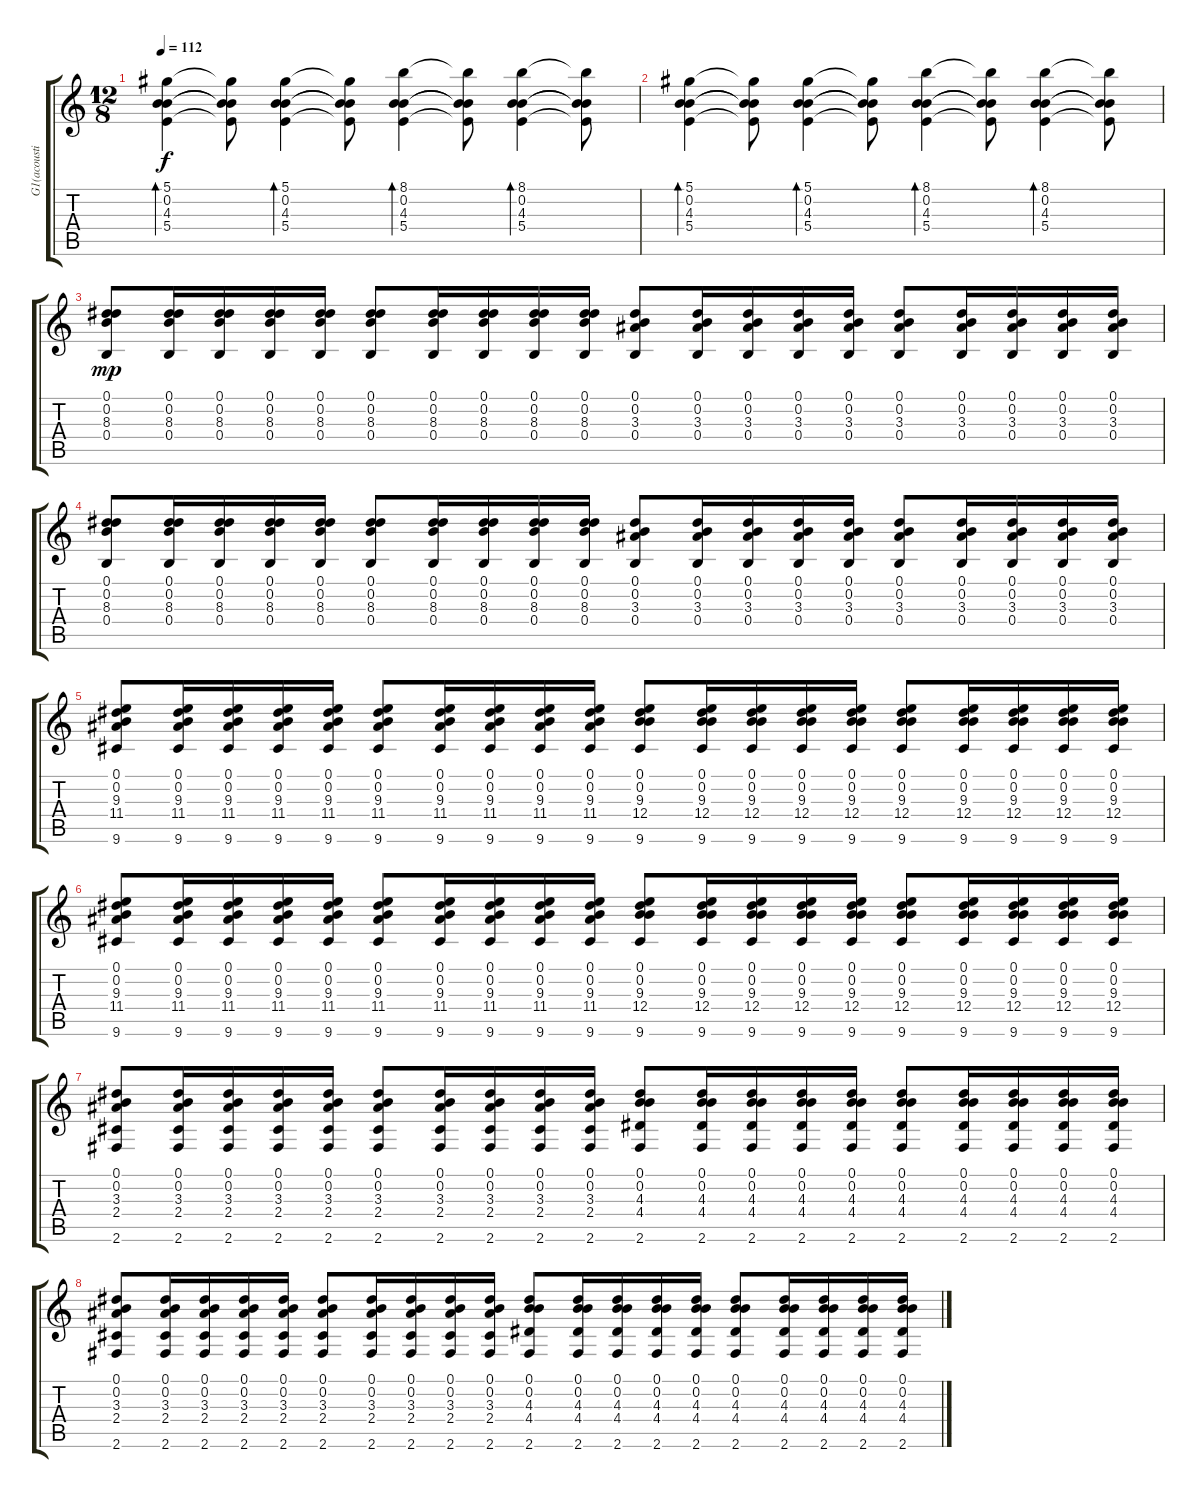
\track ("G1(acoustic)" "G1(acousti") {instrument acousticguitarsteel}
\staff {score tabs}
\tuning (Eb4 B3 G3 B2 A2 E2) {hide}
\ts (12 8)
\tempo 112
\clef g2
\ks c
(5.1 0.2 4.3 5.4).4{bd 240 dy f} (5.1{t} 0.2{t} 4.3{t} 5.4{t}).8 (5.1 0.2 4.3 5.4).4{bd 240} (5.1{t} 0.2{t} 4.3{t} 5.4{t}).8 (8.1 0.2 4.3 5.4).4{bd 240} (8.1{t} 0.2{t} 4.3{t} 5.4{t}).8 (8.1 0.2 4.3 5.4).4{bd 240} (8.1{t} 0.2{t} 4.3{t} 5.4{t}).8 |
(5.1 0.2 4.3 5.4).4{bd 240} (5.1{t} 0.2{t} 4.3{t} 5.4{t}).8 (5.1 0.2 4.3 5.4).4{bd 240} (5.1{t} 0.2{t} 4.3{t} 5.4{t}).8 (8.1 0.2 4.3 5.4).4{bd 240} (8.1{t} 0.2{t} 4.3{t} 5.4{t}).8 (8.1 0.2 4.3 5.4).4{bd 240} (8.1{t} 0.2{t} 4.3{t} 5.4{t}).8 |
(0.1 0.2 8.3 0.4).8{dy mp} (0.1 0.2 8.3 0.4).16 (0.1 0.2 8.3 0.4).16 (0.1 0.2 8.3 0.4).16 (0.1 0.2 8.3 0.4).16 (0.1 0.2 8.3 0.4).8 (0.1 0.2 8.3 0.4).16 (0.1 0.2 8.3 0.4).16 (0.1 0.2 8.3 0.4).16 (0.1 0.2 8.3 0.4).16 (0.1 0.2 3.3 0.4).8 (0.1 0.2 3.3 0.4).16 (0.1 0.2 3.3 0.4).16 (0.1 0.2 3.3 0.4).16 (0.1 0.2 3.3 0.4).16 (0.1 0.2 3.3 0.4).8 (0.1 0.2 3.3 0.4).16 (0.1 0.2 3.3 0.4).16 (0.1 0.2 3.3 0.4).16 (0.1 0.2 3.3 0.4).16 |
(0.1 0.2 8.3 0.4).8 (0.1 0.2 8.3 0.4).16 (0.1 0.2 8.3 0.4).16 (0.1 0.2 8.3 0.4).16 (0.1 0.2 8.3 0.4).16 (0.1 0.2 8.3 0.4).8 (0.1 0.2 8.3 0.4).16 (0.1 0.2 8.3 0.4).16 (0.1 0.2 8.3 0.4).16 (0.1 0.2 8.3 0.4).16 (0.1 0.2 3.3 0.4).8 (0.1 0.2 3.3 0.4).16 (0.1 0.2 3.3 0.4).16 (0.1 0.2 3.3 0.4).16 (0.1 0.2 3.3 0.4).16 (0.1 0.2 3.3 0.4).8 (0.1 0.2 3.3 0.4).16 (0.1 0.2 3.3 0.4).16 (0.1 0.2 3.3 0.4).16 (0.1 0.2 3.3 0.4).16 |
(0.1 0.2 9.3 11.4 9.6).8 (0.1 0.2 9.3 11.4 9.6).16 (0.1 0.2 9.3 11.4 9.6).16 (0.1 0.2 9.3 11.4 9.6).16 (0.1 0.2 9.3 11.4 9.6).16 (0.1 0.2 9.3 11.4 9.6).8 (0.1 0.2 9.3 11.4 9.6).16 (0.1 0.2 9.3 11.4 9.6).16 (0.1 0.2 9.3 11.4 9.6).16 (0.1 0.2 9.3 11.4 9.6).16 (0.1 0.2 9.3 12.4 9.6).8 (0.1 0.2 9.3 12.4 9.6).16 (0.1 0.2 9.3 12.4 9.6).16 (0.1 0.2 9.3 12.4 9.6).16 (0.1 0.2 9.3 12.4 9.6).16 (0.1 0.2 9.3 12.4 9.6).8 (0.1 0.2 9.3 12.4 9.6).16 (0.1 0.2 9.3 12.4 9.6).16 (0.1 0.2 9.3 12.4 9.6).16 (0.1 0.2 9.3 12.4 9.6).16 |
(0.1 0.2 9.3 11.4 9.6).8 (0.1 0.2 9.3 11.4 9.6).16 (0.1 0.2 9.3 11.4 9.6).16 (0.1 0.2 9.3 11.4 9.6).16 (0.1 0.2 9.3 11.4 9.6).16 (0.1 0.2 9.3 11.4 9.6).8 (0.1 0.2 9.3 11.4 9.6).16 (0.1 0.2 9.3 11.4 9.6).16 (0.1 0.2 9.3 11.4 9.6).16 (0.1 0.2 9.3 11.4 9.6).16 (0.1 0.2 9.3 12.4 9.6).8 (0.1 0.2 9.3 12.4 9.6).16 (0.1 0.2 9.3 12.4 9.6).16 (0.1 0.2 9.3 12.4 9.6).16 (0.1 0.2 9.3 12.4 9.6).16 (0.1 0.2 9.3 12.4 9.6).8 (0.1 0.2 9.3 12.4 9.6).16 (0.1 0.2 9.3 12.4 9.6).16 (0.1 0.2 9.3 12.4 9.6).16 (0.1 0.2 9.3 12.4 9.6).16 |
(0.1 0.2 3.3 2.4 2.6).8 (0.1 0.2 3.3 2.4 2.6).16 (0.1 0.2 3.3 2.4 2.6).16 (0.1 0.2 3.3 2.4 2.6).16 (0.1 0.2 3.3 2.4 2.6).16 (0.1 0.2 3.3 2.4 2.6).8 (0.1 0.2 3.3 2.4 2.6).16 (0.1 0.2 3.3 2.4 2.6).16 (0.1 0.2 3.3 2.4 2.6).16 (0.1 0.2 3.3 2.4 2.6).16 (0.1 0.2 4.3 4.4 2.6).8 (0.1 0.2 4.3 4.4 2.6).16 (0.1 0.2 4.3 4.4 2.6).16 (0.1 0.2 4.3 4.4 2.6).16 (0.1 0.2 4.3 4.4 2.6).16 (0.1 0.2 4.3 4.4 2.6).8 (0.1 0.2 4.3 4.4 2.6).16 (0.1 0.2 4.3 4.4 2.6).16 (0.1 0.2 4.3 4.4 2.6).16 (0.1 0.2 4.3 4.4 2.6).16 |
(0.1 0.2 3.3 2.4 2.6).8 (0.1 0.2 3.3 2.4 2.6).16 (0.1 0.2 3.3 2.4 2.6).16 (0.1 0.2 3.3 2.4 2.6).16 (0.1 0.2 3.3 2.4 2.6).16 (0.1 0.2 3.3 2.4 2.6).8 (0.1 0.2 3.3 2.4 2.6).16 (0.1 0.2 3.3 2.4 2.6).16 (0.1 0.2 3.3 2.4 2.6).16 (0.1 0.2 3.3 2.4 2.6).16 (0.1 0.2 4.3 4.4 2.6).8 (0.1 0.2 4.3 4.4 2.6).16 (0.1 0.2 4.3 4.4 2.6).16 (0.1 0.2 4.3 4.4 2.6).16 (0.1 0.2 4.3 4.4 2.6).16 (0.1 0.2 4.3 4.4 2.6).8 (0.1 0.2 4.3 4.4 2.6).16 (0.1 0.2 4.3 4.4 2.6).16 (0.1 0.2 4.3 4.4 2.6).16 (0.1 0.2 4.3 4.4 2.6).16
